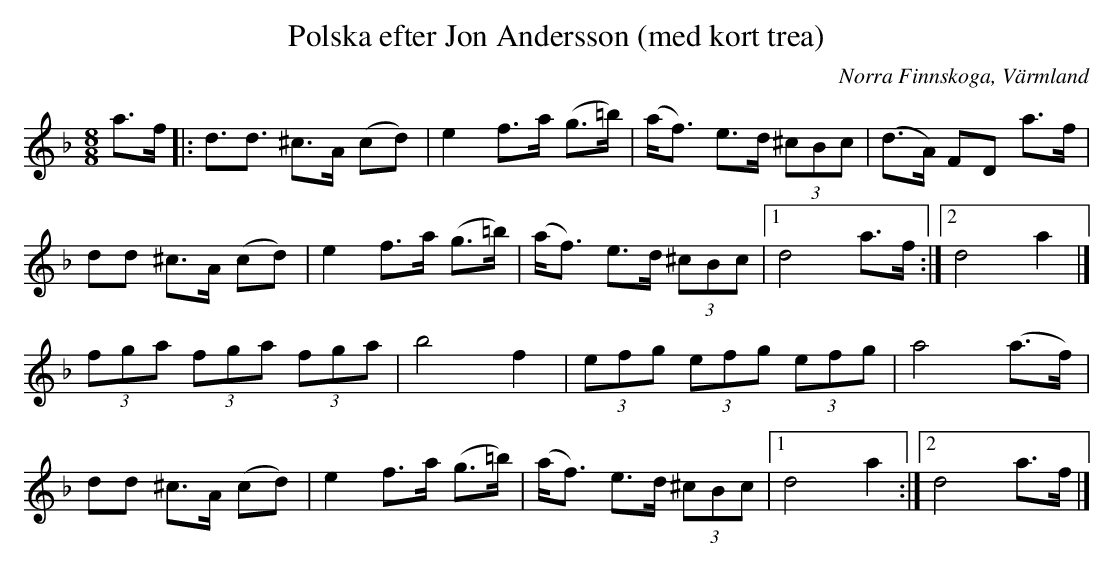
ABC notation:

X:1
T:Polska efter Jon Andersson (med kort trea)
O:Norra Finnskoga, Värmland
M:8/8
L:1/8
K:Dm
a3/2f/2|:d3/2d3/2 ^c3/2A/2 (cd)|e2 f3/2a/2 (g3/2=b/2)| (a/2f3/2) e3/2d/2 (3^cBc|(d3/2A/2) FD a3/2f/2|
dd ^c3/2A/2 (cd)|e2 f3/2a/2 (g3/2=b/2)| (a/2f3/2) e3/2d/2 (3^cBc|1 d4  a3/2f/2:|2 d4  a2|]
(3fga (3fga (3fga|b4 f2|(3efg (3efg (3efg|a4 (a3/2f/2)|
dd ^c3/2A/2 (cd)|e2 f3/2a/2 (g3/2=b/2)| (a/2f3/2) e3/2d/2 (3^cBc|1 d4  a2:|2 d4  a3/2f/2|]
